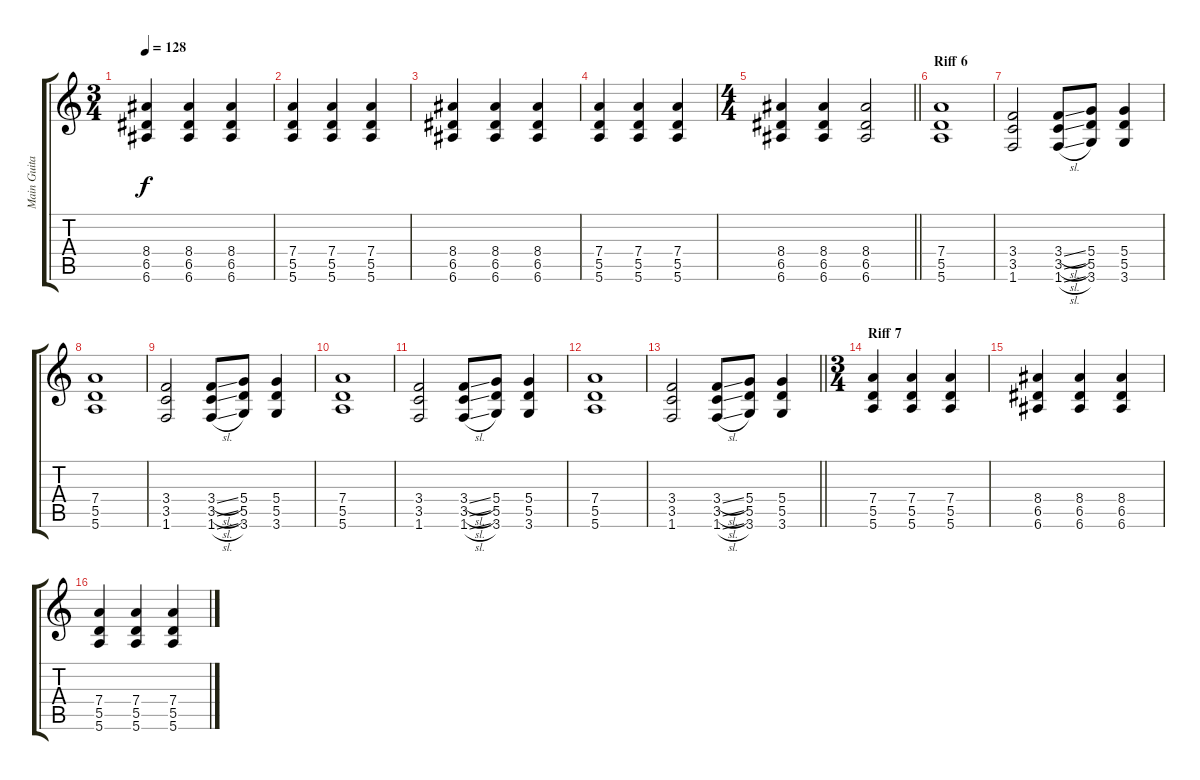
\track ("Main Guitar" "Main Guita") {instrument electricguitarjazz}
\staff {score tabs}
\tuning (E4 B3 G3 D3 A2 E2) {hide}
\ts (3 4)
\tempo 128
\clef g2
\ks c
(8.4 6.5 6.6).4{dy f} (8.4 6.5 6.6).4 (8.4 6.5 6.6).4 |
(7.4 5.5 5.6).4 (7.4 5.5 5.6).4 (7.4 5.5 5.6).4 |
(8.4 6.5 6.6).4 (8.4 6.5 6.6).4 (8.4 6.5 6.6).4 |
(7.4 5.5 5.6).4 (7.4 5.5 5.6).4 (7.4 5.5 5.6).4 |
\ts (4 4)
\barLineRight lightlight
(8.4 6.5 6.6).4 (8.4 6.5 6.6).4 (8.4 6.5 6.6).2 |
\section ("" "Riff 6")
(7.4 5.5 5.6).1 |
(3.4 3.5 1.6).2 (3.4{sl} 3.5{sl} 1.6{sl}).8 (5.4 5.5 3.6).8 (5.4 5.5 3.6).4 |
(7.4 5.5 5.6).1 |
(3.4 3.5 1.6).2 (3.4{sl} 3.5{sl} 1.6{sl}).8 (5.4 5.5 3.6).8 (5.4 5.5 3.6).4 |
(7.4 5.5 5.6).1 |
(3.4 3.5 1.6).2 (3.4{sl} 3.5{sl} 1.6{sl}).8 (5.4 5.5 3.6).8 (5.4 5.5 3.6).4 |
(7.4 5.5 5.6).1 |
\barLineRight lightlight
(3.4 3.5 1.6).2 (3.4{sl} 3.5{sl} 1.6{sl}).8 (5.4 5.5 3.6).8 (5.4 5.5 3.6).4 |
\ts (3 4)
\section ("" "Riff 7")
(7.4 5.5 5.6).4 (7.4 5.5 5.6).4 (7.4 5.5 5.6).4 |
(8.4 6.5 6.6).4 (8.4 6.5 6.6).4 (8.4 6.5 6.6).4 |
(7.4 5.5 5.6).4 (7.4 5.5 5.6).4 (7.4 5.5 5.6).4
